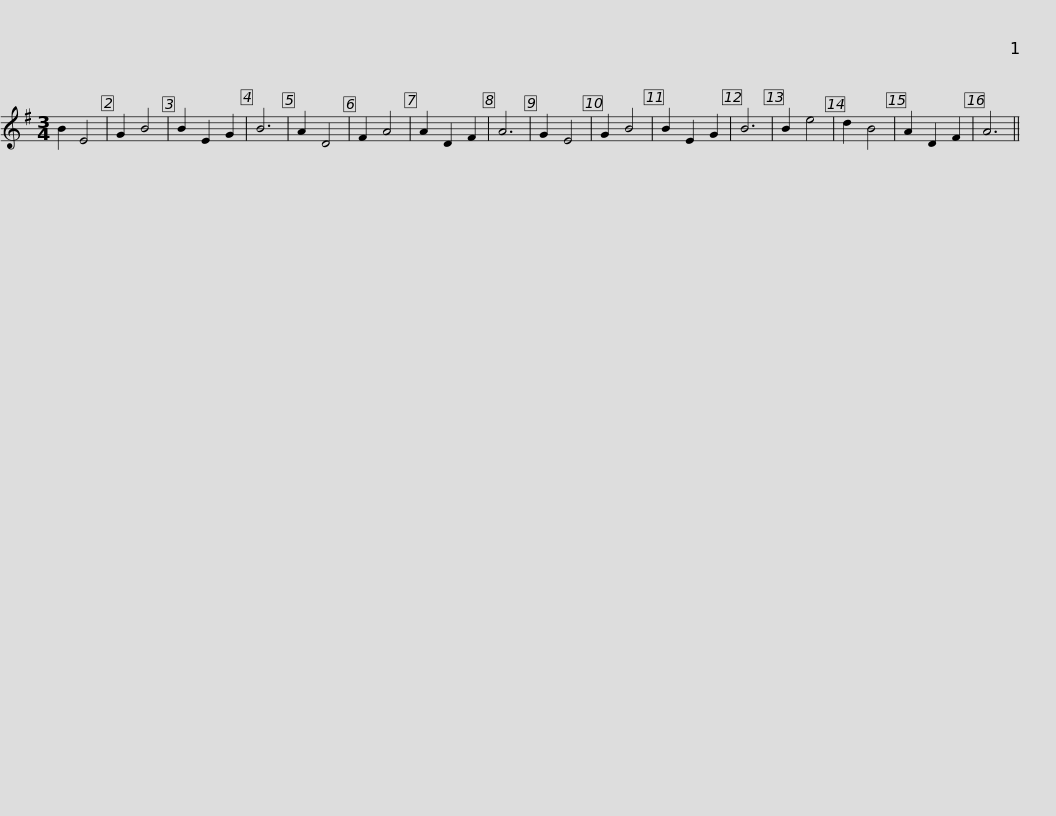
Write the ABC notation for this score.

X:1
L:1/8
M:3/4
I:linebreak $
K:Emin
V:1 treble
V:1
 B2 E4 | G2 B4 | B2 E2 G2 | B6 | A2 D4 | %5
 F2 A4 | A2 D2 F2 | A6 | G2 E4 | G2 B4 | %10
 B2 E2 G2 | B6 | B2 e4 | d2 B4 | A2 D2 F2 | %15
 A6 || %16
